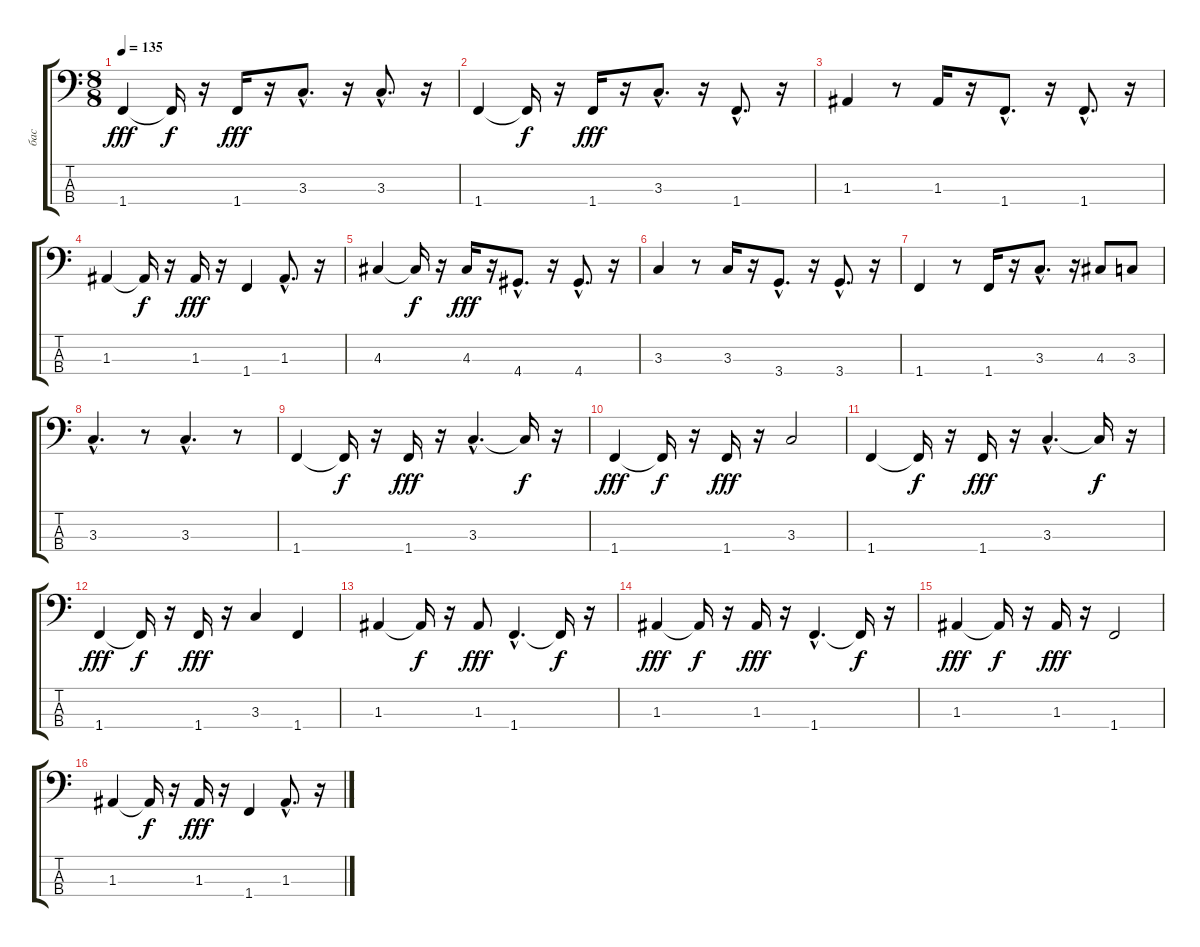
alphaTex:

\track ("бас" "бас") {instrument fretlessbass}
\staff {score tabs}
\tuning (G2 D2 A1 E1) {hide}
\ts (8 8)
\tempo 135
\clef f4
\ks c
1.4.4{dy fff} 1.4{t}.16{dy f} r.16 1.4.16{dy fff} r.16 3.3{hac}.8{d} r.16 3.3{hac}.8{d} r.16 |
1.4.4 1.4{t}.16{dy f} r.16 1.4.16{dy fff} r.16 3.3{hac}.8{d} r.16 1.4{hac}.8{d} r.16 |
1.3.4 r.8 1.3.16 r.16 1.4{hac}.8{d} r.16 1.4{hac}.8{d} r.16 |
1.3.4 1.3{t}.16{dy f} r.16 1.3.16{dy fff} r.16 1.4.4 1.3{hac}.8{d} r.16 |
4.3.4 4.3{t}.16{dy f} r.16 4.3.16{dy fff} r.16 4.4{hac}.8{d} r.16 4.4{hac}.8{d} r.16 |
3.3.4 r.8 3.3.16 r.16 3.4{hac}.8{d} r.16 3.4{hac}.8{d} r.16 |
1.4.4 r.8 1.4.16 r.16 3.3{hac}.8{d} r.16 4.3.8 3.3.8 |
3.3{hac}.4{d} r.8 3.3{hac}.4{d} r.8 |
1.4.4 1.4{t}.16{dy f} r.16 1.4.16{dy fff} r.16 3.3{hac}.4{d} 3.3{t}.16{dy f} r.16 |
1.4.4{dy fff} 1.4{t}.16{dy f} r.16 1.4.16{dy fff} r.16 3.3.2 |
1.4.4 1.4{t}.16{dy f} r.16 1.4.16{dy fff} r.16 3.3{hac}.4{d} 3.3{t}.16{dy f} r.16 |
1.4.4{dy fff} 1.4{t}.16{dy f} r.16 1.4.16{dy fff} r.16 3.3.4 1.4.4 |
1.3.4 1.3{t}.16{dy f} r.16 1.3.8{dy fff} 1.4{hac}.4{d} 1.4{t}.16{dy f} r.16 |
1.3.4{dy fff} 1.3{t}.16{dy f} r.16 1.3.16{dy fff} r.16 1.4{hac}.4{d} 1.4{t}.16{dy f} r.16 |
1.3.4{dy fff} 1.3{t}.16{dy f} r.16 1.3.16{dy fff} r.16 1.4.2 |
1.3.4 1.3{t}.16{dy f} r.16 1.3.16{dy fff} r.16 1.4.4 1.3{hac}.8{d} r.16
